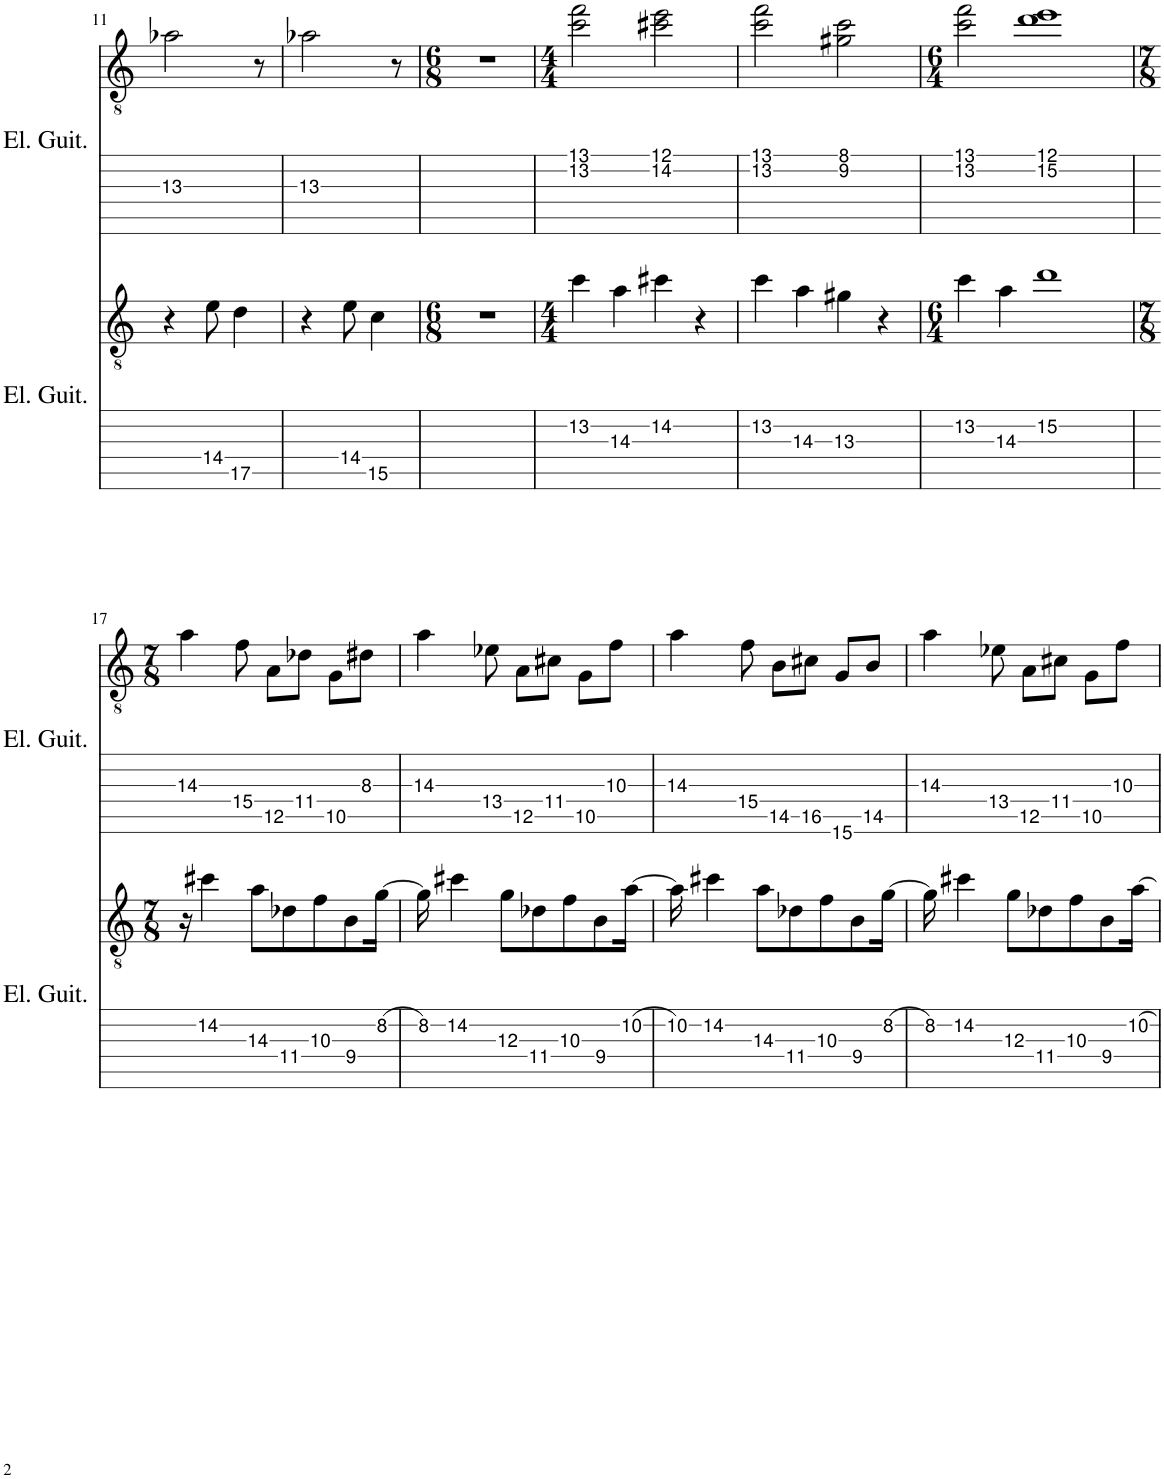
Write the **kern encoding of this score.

**kern	**kern	**kern	**kern
*part2	*part2	*part1	*part1
*staff4	*staff3	*staff2	*staff1
*I"Electric Guitar	*	*I"Electric Guitar	*
*I'El. Guit.	*	*I'El. Guit.	*
!!LO:PB:g=z
*	*clefGv2	*	*clefGv2
*k[]	*k[]	*k[]	*k[]
*M5/8	*M5/8	*M5/8	*M5/8
=11	=11	=11	=11
4r	4r	2a-X	2a-X\
8e	8e\	.	.
4d	4d\	.	.
.	.	8r	8r
=12	=12	=12	=12
4r	4r	2a-X	2a-X\
8e	8e\	.	.
4c	4c\	.	.
.	.	8r	8r
=13	=13	=13	=13
*M6/8	*M6/8	*M6/8	*M6/8
2.r	2.r	2.r	2.r
=14	=14	=14	=14
*M4/4	*M4/4	*M4/4	*M4/4
4cc	4cc\	2cc 2ff	2cc\ 2ff\
4a	4a\	.	.
4cc#X	4cc#X\	2cc#X 2ee	2cc#X\ 2ee\
4r	4r	.	.
=15	=15	=15	=15
4cc	4cc\	2cc 2ff	2cc\ 2ff\
4a	4a\	.	.
4g#X	4g#X\	2g#X 2cc	2g#X\ 2cc\
4r	4r	.	.
=16	=16	=16	=16
*M6/4	*M6/4	*M6/4	*M6/4
4cc	4cc\	2cc 2ff	2cc\ 2ff\
4a	4a\	.	.
1dd	1dd	1dd 1ee	1dd 1ee
!!LO:LB:g=z
=17	=17	=17	=17
*M7/8	*M7/8	*M7/8	*M7/8
16r	16r	4a	4a\
4cc#	4cc#X\	.	.
.	.	8fL	8f\
8aL	8a\L	.	.
.	.	8AJ	8A\L
8d-J	8d-X\	.	.
.	.	8d-L	8d-X\J
8fL	8f\	.	.
.	.	8G	8G\L
8B	8B\	.	.
.	.	8d#J	8d#X\J
[16gJk	[16g\Jk	.	.
=18	=18	=18	=18
16g]	16g\]	4a	4a\
4cc#X	4cc#X\	.	.
.	.	8e-L	8e-X\
8gL	8g\L	.	.
.	.	8AJ	8A\L
8d-XJ	8d-X\	.	.
.	.	8c#L	8c#X\J
8fL	8f\	.	.
.	.	8G	8G\L
8B	8B\	.	.
.	.	8fJ	8f\J
[16aJk	[16a\Jk	.	.
=19	=19	=19	=19
16a]	16a\]	4a	4a\
4cc#X	4cc#X\	.	.
.	.	8fL	8f\
8aL	8a\L	.	.
.	.	8BJ	8B\L
8d-XJ	8d-X\	.	.
.	.	8c#XL	8c#X\J
8fL	8f\	.	.
.	.	8G	8G/L
8B	8B\	.	.
.	.	8BJ	8B/J
[16gJk	[16g\Jk	.	.
=20	=20	=20	=20
16g]	16g\]	4a	4a\
4cc#X	4cc#X\	.	.
.	.	8e-XL	8e-X\
8gL	8g\L	.	.
.	.	8AJ	8A\L
8d-XJ	8d-X\	.	.
.	.	8c#XL	8c#X\J
8fL	8f\	.	.
.	.	8G	8G\L
8B	8B\	.	.
.	.	8fJ	8f\J
[16aJk	[16a\Jk	.	.
=	=	=	=
*-	*-	*-	*-
